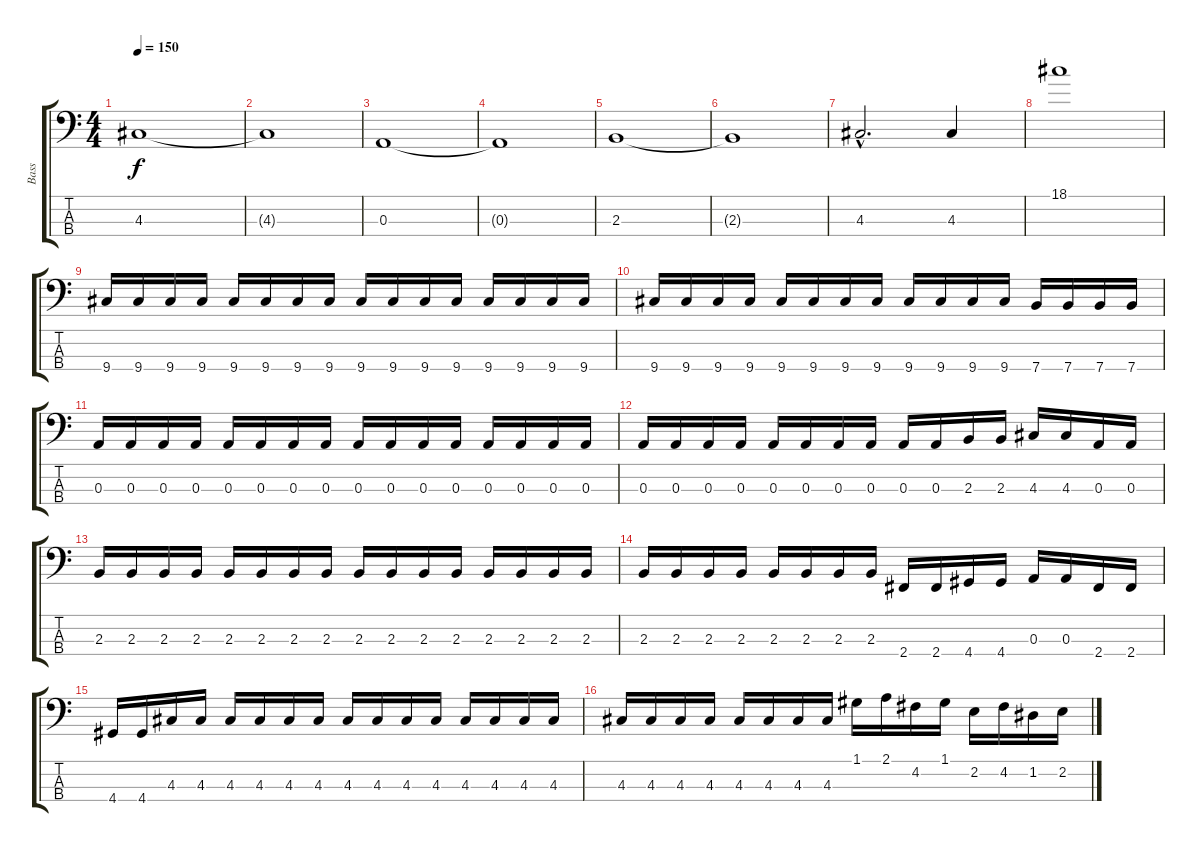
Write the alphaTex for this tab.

\track ("Bass" "Bass") {instrument electricbassfinger}
\staff {score tabs}
\tuning (G2 D2 A1 E1) {hide}
\ts (4 4)
\tempo 150
\clef f4
\ks c
4.3.1{dy f} |
4.3{t}.1 |
0.3.1 |
0.3{t}.1 |
2.3.1 |
2.3{t}.1 |
4.3{hac}.2{d} 4.3.4 |
18.1.1 |
9.4.16 9.4.16 9.4.16 9.4.16 9.4.16 9.4.16 9.4.16 9.4.16 9.4.16 9.4.16 9.4.16 9.4.16 9.4.16 9.4.16 9.4.16 9.4.16 |
9.4.16 9.4.16 9.4.16 9.4.16 9.4.16 9.4.16 9.4.16 9.4.16 9.4.16 9.4.16 9.4.16 9.4.16 7.4.16 7.4.16 7.4.16 7.4.16 |
0.3.16 0.3.16 0.3.16 0.3.16 0.3.16 0.3.16 0.3.16 0.3.16 0.3.16 0.3.16 0.3.16 0.3.16 0.3.16 0.3.16 0.3.16 0.3.16 |
0.3.16 0.3.16 0.3.16 0.3.16 0.3.16 0.3.16 0.3.16 0.3.16 0.3.16 0.3.16 2.3.16 2.3.16 4.3.16 4.3.16 0.3.16 0.3.16 |
2.3.16 2.3.16 2.3.16 2.3.16 2.3.16 2.3.16 2.3.16 2.3.16 2.3.16 2.3.16 2.3.16 2.3.16 2.3.16 2.3.16 2.3.16 2.3.16 |
2.3.16 2.3.16 2.3.16 2.3.16 2.3.16 2.3.16 2.3.16 2.3.16 2.4.16 2.4.16 4.4.16 4.4.16 0.3.16 0.3.16 2.4.16 2.4.16 |
4.4.16 4.4.16 4.3.16 4.3.16 4.3.16 4.3.16 4.3.16 4.3.16 4.3.16 4.3.16 4.3.16 4.3.16 4.3.16 4.3.16 4.3.16 4.3.16 |
4.3.16 4.3.16 4.3.16 4.3.16 4.3.16 4.3.16 4.3.16 4.3.16 1.1.16 2.1.16 4.2.16 1.1.16 2.2.16 4.2.16 1.2.16 2.2.16
